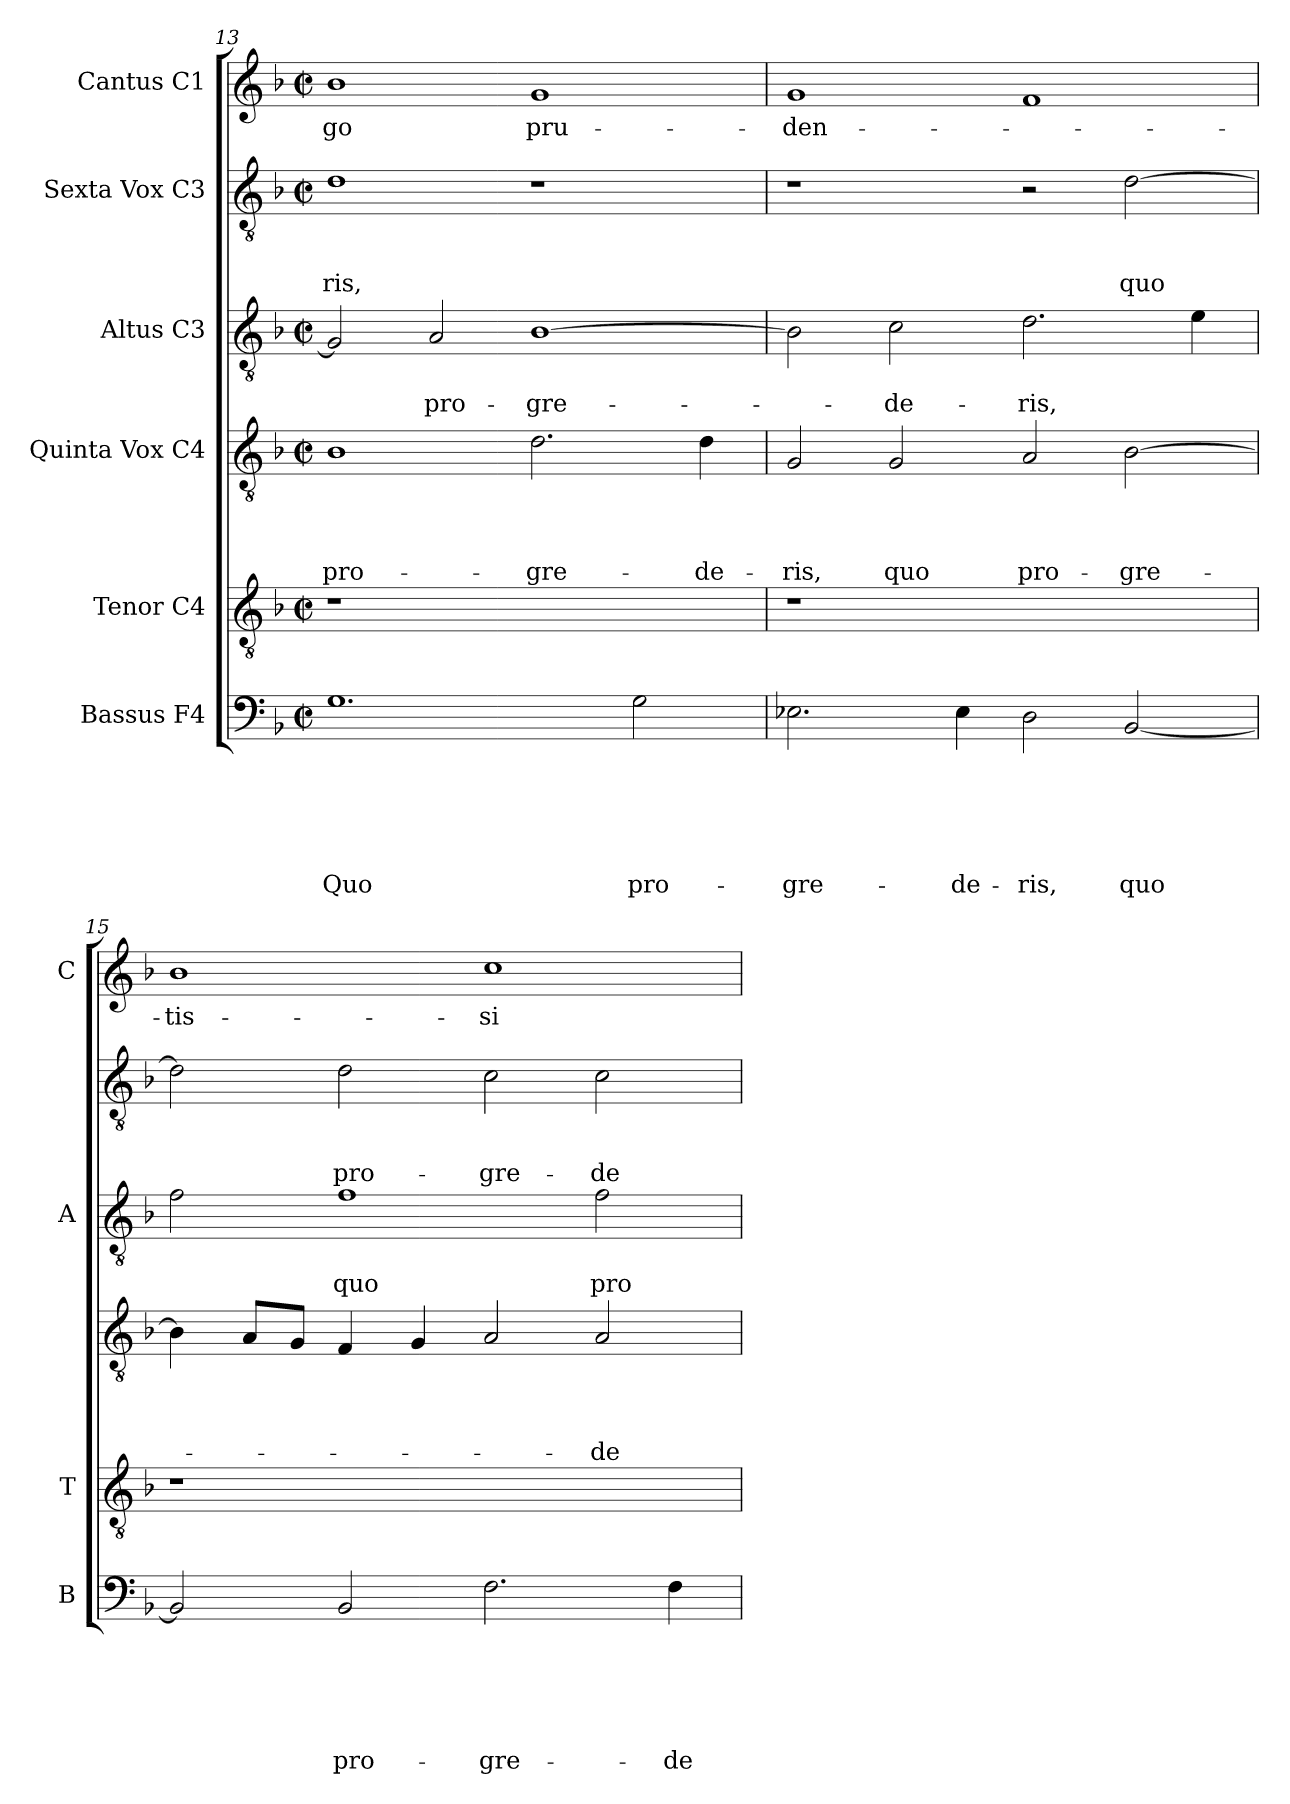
**kern	**text	**text	**text	**text	**text	**text	**kern	**kern	**text	**text	**text	**text	**kern	**text	**text	**kern	**text	**text	**text	**kern	**text
*part6	*part6	*part6	*part6	*part6	*part6	*part6	*part5	*part4	*part4	*part4	*part4	*part4	*part3	*part3	*part3	*part2	*part2	*part2	*part2	*part1	*part1
*staff6	*staff6	*staff6	*staff6	*staff6	*staff6	*staff6	*staff5	*staff4	*staff4	*staff4	*staff4	*staff4	*staff3	*staff3	*staff3	*staff2	*staff2	*staff2	*staff2	*staff1	*staff1
*I"Bassus F4	*	*	*	*	*	*	*I"Tenor C4	*I"Quinta Vox C4	*	*	*	*	*I"Altus C3	*	*	*I"Sexta Vox C3	*	*	*	*I"Cantus C1	*
*I'B	*	*	*	*	*	*	*I'T	*	*	*	*	*	*I'A	*	*	*	*	*	*	*I'C	*
!!LO:LB:g=z
*clefF4	*	*	*	*	*	*	*clefGv2	*clefGv2	*	*	*	*	*clefGv2	*	*	*clefGv2	*	*	*	*clefG2	*
*k[b-]	*	*	*	*	*	*	*k[b-]	*k[b-]	*	*	*	*	*k[b-]	*	*	*k[b-]	*	*	*	*k[b-]	*
*F:	*	*	*	*	*	*	*F:	*F:	*	*	*	*	*F:	*	*	*F:	*	*	*	*F:	*
*M2/2	*	*	*	*	*	*	*M2/2	*M2/2	*	*	*	*	*M2/2	*	*	*M2/2	*	*	*	*M2/2	*
*met(c|)	*	*	*	*	*	*	*met(c|)	*met(c|)	*	*	*	*	*met(c|)	*	*	*met(c|)	*	*	*	*met(c|)	*
=13	=13	=13	=13	=13	=13	=13	=13	=13	=13	=13	=13	=13	=13	=13	=13	=13	=13	=13	=13	=13	=13
!	!	!	!	!	!	!LO:LY:b	!	!	!	!	!	!LO:LY:b	!	!	!	!	!	!	!LO:LY:b	!	!LO:LY:b
1.G	.	.	.	.	.	Quo	1r	1B-	.	.	.	pro-	2G/]	.	.	1d	.	.	-ris,	1b-	-go
!	!	!	!	!	!	!	!	!	!	!	!	!	!	!	!LO:LY:b	!	!	!	!	!	!
.	.	.	.	.	.	.	.	.	.	.	.	.	2A/	.	pro-	.	.	.	.	.	.
!	!	!	!	!	!	!	!	!	!	!	!	!LO:LY:b	!	!	!LO:LY:b	!	!	!	!	!	!LO:LY:b
.	.	.	.	.	.	.	1ryy	2.d\	.	.	.	-gre-	[1B-	.	-gre-	1r	.	.	.	1g	pru-
!	!	!	!	!	!	!LO:LY:b	!	!	!	!	!	!	!	!	!	!	!	!	!	!	!
2G\	.	.	.	.	.	pro-	.	.	.	.	.	.	.	.	.	.	.	.	.	.	.
!	!	!	!	!	!	!	!	!	!	!	!	!LO:LY:b	!	!	!	!	!	!	!	!	!
.	.	.	.	.	.	.	.	4d\	.	.	.	-de-	.	.	.	.	.	.	.	.	.
=14	=14	=14	=14	=14	=14	=14	=14	=14	=14	=14	=14	=14	=14	=14	=14	=14	=14	=14	=14	=14	=14
!	!	!	!	!	!	!LO:LY:b	!	!	!	!	!	!LO:LY:b	!	!	!	!	!	!	!	!	!LO:LY:b
2.E-X\	.	.	.	.	.	-gre-	1r	2G/	.	.	.	-ris,	2B-\]	.	.	1r	.	.	.	1g	-den-
!	!	!	!	!	!	!	!	!	!	!	!	!LO:LY:b	!	!	!LO:LY:b	!	!	!	!	!	!
.	.	.	.	.	.	.	.	2G/	.	.	.	quo	2c\	.	-de-	.	.	.	.	.	.
!	!	!	!	!	!	!LO:LY:b	!	!	!	!	!	!	!	!	!	!	!	!	!	!	!
4E-\	.	.	.	.	.	-de-	.	.	.	.	.	.	.	.	.	.	.	.	.	.	.
!	!	!	!	!	!	!LO:LY:b	!	!	!	!	!	!LO:LY:b	!	!	!LO:LY:b	!	!	!	!	!	!
2D\	.	.	.	.	.	-ris,	1ryy	2A/	.	.	.	pro-	2.d\	.	-ris,	2r	.	.	.	1f	.
!	!	!	!	!	!	!LO:LY:b	!	!	!	!	!	!LO:LY:b	!	!	!	!	!	!	!LO:LY:b	!	!
[2BB-/	.	.	.	.	.	quo	.	[2B-\	.	.	.	-gre-	.	.	.	[2d\	.	.	quo	.	.
.	.	.	.	.	.	.	.	.	.	.	.	.	4e\	.	.	.	.	.	.	.	.
=15	=15	=15	=15	=15	=15	=15	=15	=15	=15	=15	=15	=15	=15	=15	=15	=15	=15	=15	=15	=15	=15
!	!	!	!	!	!	!	!	!	!	!	!	!	!	!	!	!	!	!	!	!	!LO:LY:b
2BB-/]	.	.	.	.	.	.	1r	4B-\]	.	.	.	.	2f\	.	.	2d\]	.	.	.	1b-	-tis-
.	.	.	.	.	.	.	.	8A/L	.	.	.	.	.	.	.	.	.	.	.	.	.
.	.	.	.	.	.	.	.	8G/J	.	.	.	.	.	.	.	.	.	.	.	.	.
!	!	!	!	!	!	!LO:LY:b	!	!	!	!	!	!	!	!	!LO:LY:b	!	!	!	!LO:LY:b	!	!
2BB-/	.	.	.	.	.	pro-	.	4F/	.	.	.	.	1f	.	quo	2d\	.	.	pro-	.	.
.	.	.	.	.	.	.	.	4G/	.	.	.	.	.	.	.	.	.	.	.	.	.
!	!	!	!	!	!	!LO:LY:b	!	!	!	!	!	!	!	!	!	!	!	!	!LO:LY:b	!	!LO:LY:b
2.F\	.	.	.	.	.	-gre-	1ryy	2A/	.	.	.	.	.	.	.	2c\	.	.	-gre-	1cc	-si-
!	!	!	!	!	!	!	!	!	!	!	!	!LO:LY:b	!	!	!LO:LY:b	!	!	!	!LO:LY:b	!	!
.	.	.	.	.	.	.	.	2A/	.	.	.	-de-	2f\	.	pro-	2c\	.	.	-de-	.	.
!	!	!	!	!	!	!LO:LY:b	!	!	!	!	!	!	!	!	!	!	!	!	!	!	!
4F\	.	.	.	.	.	-de-	.	.	.	.	.	.	.	.	.	.	.	.	.	.	.
=	=	=	=	=	=	=	=	=	=	=	=	=	=	=	=	=	=	=	=	=	=
*-	*-	*-	*-	*-	*-	*-	*-	*-	*-	*-	*-	*-	*-	*-	*-	*-	*-	*-	*-	*-	*-
